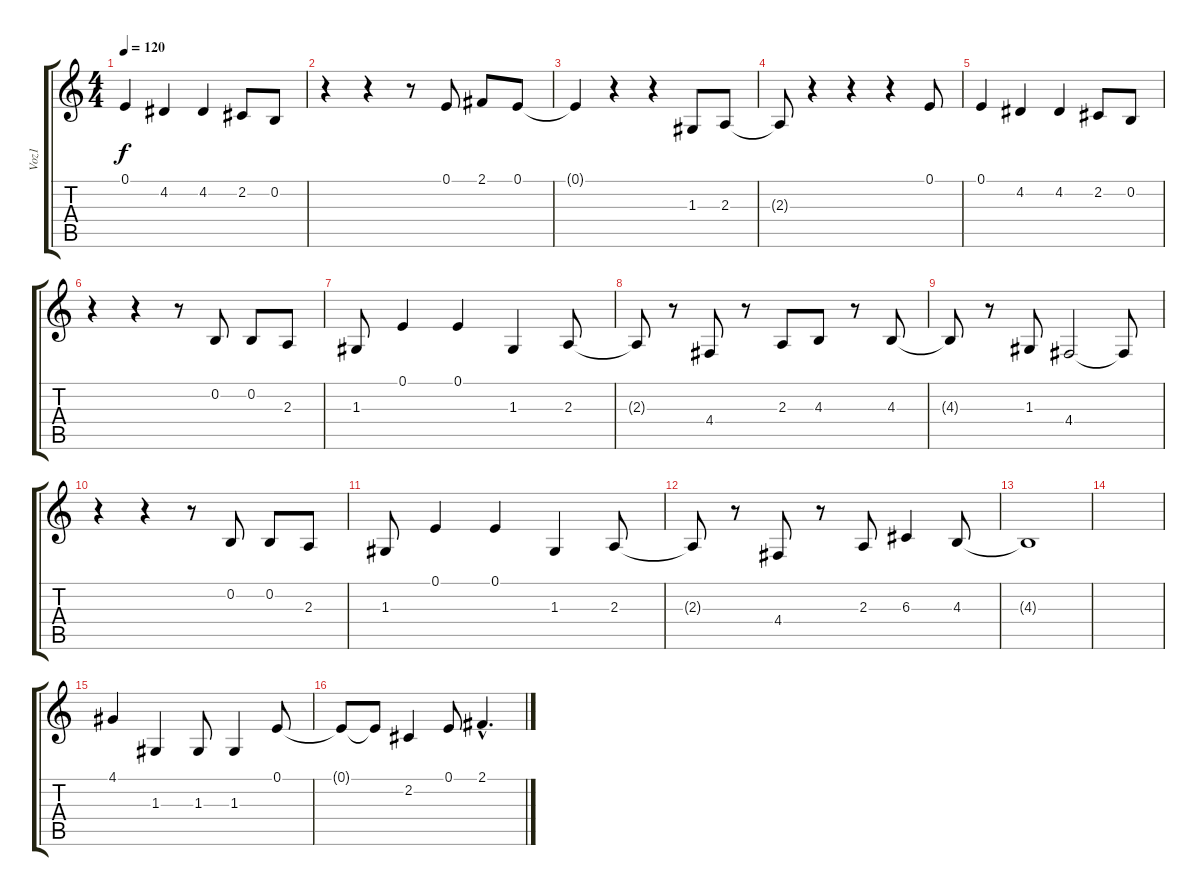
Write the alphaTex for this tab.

\track ("Voz1" "Voz1") {instrument harpsichord}
\staff {score tabs}
\tuning (E4 B3 G3 D3 A2 E2) {hide}
\ts (4 4)
\tempo 120
\clef g2
\ks c
0.1.4{dy f} 4.2.4 4.2.4 2.2.8 0.2.8 |
r.4 r.4 r.8 0.1.8 2.1.8 0.1.8 |
0.1{t}.4 r.4 r.4 1.3.8 2.3.8 |
2.3{t}.8 r.4 r.4 r.4 0.1.8 |
0.1.4 4.2.4 4.2.4 2.2.8 0.2.8 |
r.4 r.4 r.8 0.2.8 0.2.8 2.3.8 |
1.3.8 0.1.4 0.1.4 1.3.4 2.3.8 |
2.3{t}.8 r.8 4.4.8 r.8 2.3.8 4.3.8 r.8 4.3.8 |
4.3{t}.8 r.8 1.3.8 4.4.2 4.4{t}.8 |
r.4 r.4 r.8 0.2.8 0.2.8 2.3.8 |
1.3.8 0.1.4 0.1.4 1.3.4 2.3.8 |
2.3{t}.8 r.8 4.4.8 r.8 2.3.8 6.3.4 4.3.8 |
4.3{t}.1 |
|
4.1.4 1.3.4 1.3.8 1.3.4 0.1.8 |
0.1{t}.8 0.1{t}.8 2.2.4 0.1.8 2.1{hac}.4{d}
